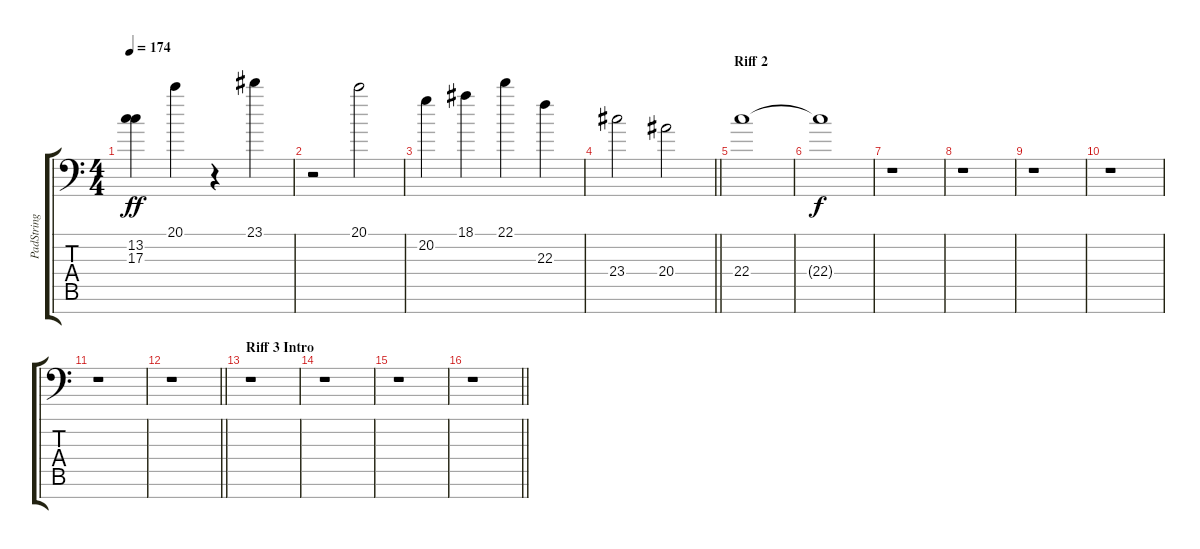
\track ("PadString" "PadString") {instrument pad2warm}
\staff {score tabs}
\tuning (E4 B3 G3 D3 A2 E2 C-1) {hide}
\ts (4 4)
\tempo 174
\clef f4
\ks c
(13.2 17.3).4{dy ff} 20.1.4 r.4 23.1.4 |
r.2 20.1.2 |
20.2.4 18.1.4 22.1.4 22.3.4 |
\barLineRight lightlight
23.4.2 20.4.2 |
\section ("" "Riff 2")
22.4.1 |
22.4{t}.1{dy f} |
r.1 |
r.1 |
r.1 |
r.1 |
r.1 |
\barLineRight lightlight
r.1 |
\section ("" "Riff 3 Intro")
r.1 |
r.1 |
r.1 |
\barLineRight lightlight
r.1
